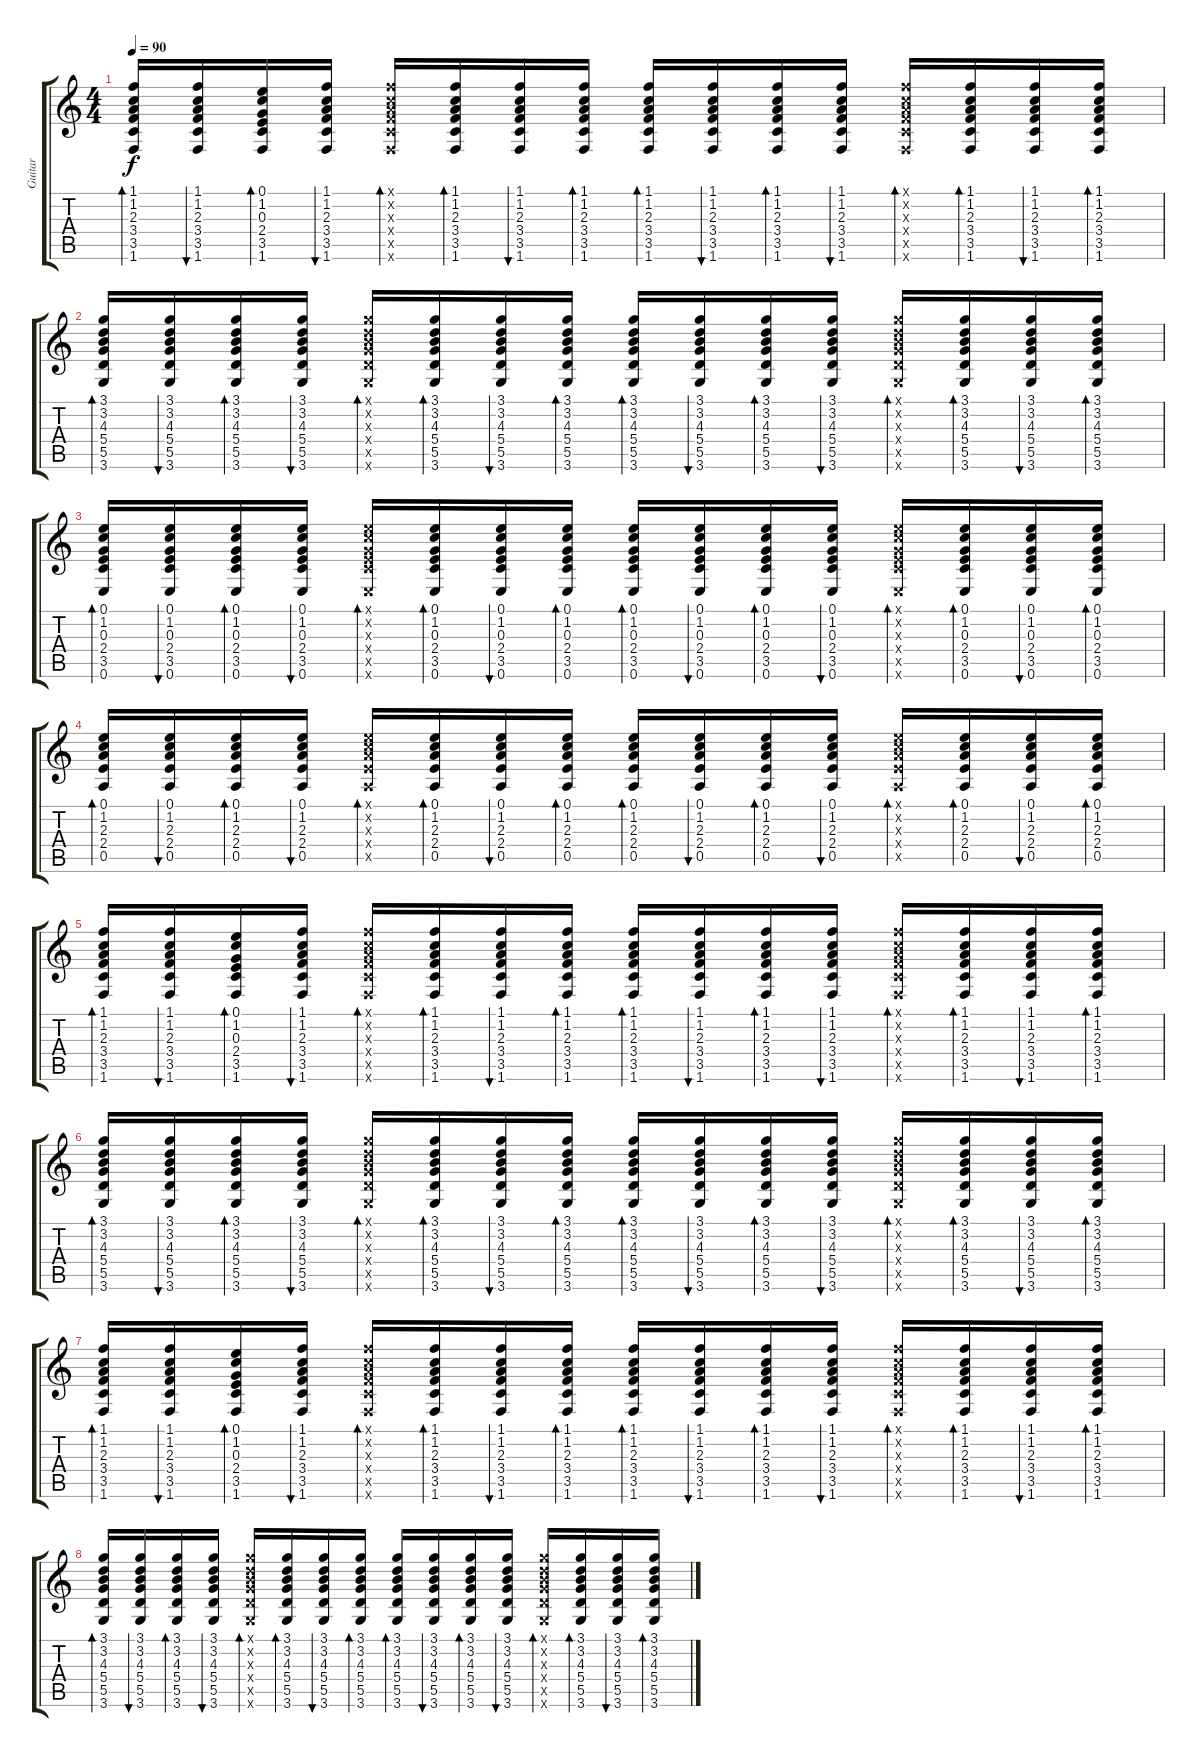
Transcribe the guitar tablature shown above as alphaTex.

\track ("Guitar" "Guitar") {instrument acousticguitarnylon}
\staff {score tabs}
\tuning (E4 B3 G3 D3 A2 E2) {hide}
\ts (4 4)
\tempo 90
\clef g2
\ks c
(1.1 1.2 2.3 3.4 3.5 1.6).16{bd 60 dy f} (1.1 1.2 2.3 3.4 3.5 1.6).16{bu 60} (0.1 1.2 0.3 2.4 3.5 1.6).16{bd 60} (1.1 1.2 2.3 3.4 3.5 1.6).16{bu 60} (1.1{x} 1.2{x} 2.3{x} 3.4{x} 3.5{x} 1.6{x}).16{bd 60} (1.1 1.2 2.3 3.4 3.5 1.6).16{bd 60} (1.1 1.2 2.3 3.4 3.5 1.6).16{bu 60} (1.1 1.2 2.3 3.4 3.5 1.6).16{bd 60} (1.1 1.2 2.3 3.4 3.5 1.6).16{bd 60} (1.1 1.2 2.3 3.4 3.5 1.6).16{bu 60} (1.1 1.2 2.3 3.4 3.5 1.6).16{bd 60} (1.1 1.2 2.3 3.4 3.5 1.6).16{bu 60} (1.1{x} 1.2{x} 2.3{x} 3.4{x} 3.5{x} 1.6{x}).16{bd 60} (1.1 1.2 2.3 3.4 3.5 1.6).16{bd 60} (1.1 1.2 2.3 3.4 3.5 1.6).16{bu 60} (1.1 1.2 2.3 3.4 3.5 1.6).16{bd 60} |
(3.1 3.2 4.3 5.4 5.5 3.6).16{bd 60} (3.1 3.2 4.3 5.4 5.5 3.6).16{bu 60} (3.1 3.2 4.3 5.4 5.5 3.6).16{bd 60} (3.1 3.2 4.3 5.4 5.5 3.6).16{bu 60} (3.1{x} 3.2{x} 4.3{x} 5.4{x} 5.5{x} 3.6{x}).16{bd 60} (3.1 3.2 4.3 5.4 5.5 3.6).16{bd 60} (3.1 3.2 4.3 5.4 5.5 3.6).16{bu 60} (3.1 3.2 4.3 5.4 5.5 3.6).16{bd 60} (3.1 3.2 4.3 5.4 5.5 3.6).16{bd 60} (3.1 3.2 4.3 5.4 5.5 3.6).16{bu 60} (3.1 3.2 4.3 5.4 5.5 3.6).16{bd 60} (3.1 3.2 4.3 5.4 5.5 3.6).16{bu 60} (3.1{x} 3.2{x} 4.3{x} 5.4{x} 5.5{x} 3.6{x}).16{bd 60} (3.1 3.2 4.3 5.4 5.5 3.6).16{bd 60} (3.1 3.2 4.3 5.4 5.5 3.6).16{bu 60} (3.1 3.2 4.3 5.4 5.5 3.6).16{bd 60} |
(0.1 1.2 0.3 2.4 3.5 0.6).16{bd 60} (0.1 1.2 0.3 2.4 3.5 0.6).16{bu 60} (0.1 1.2 0.3 2.4 3.5 0.6).16{bd 60} (0.1 1.2 0.3 2.4 3.5 0.6).16{bu 60} (0.1{x} 1.2{x} 0.3{x} 2.4{x} 3.5{x} 0.6{x}).16{bd 60} (0.1 1.2 0.3 2.4 3.5 0.6).16{bd 60} (0.1 1.2 0.3 2.4 3.5 0.6).16{bu 60} (0.1 1.2 0.3 2.4 3.5 0.6).16{bd 60} (0.1 1.2 0.3 2.4 3.5 0.6).16{bd 60} (0.1 1.2 0.3 2.4 3.5 0.6).16{bu 60} (0.1 1.2 0.3 2.4 3.5 0.6).16{bd 60} (0.1 1.2 0.3 2.4 3.5 0.6).16{bu 60} (0.1{x} 1.2{x} 0.3{x} 2.4{x} 3.5{x} 0.6{x}).16{bd 60} (0.1 1.2 0.3 2.4 3.5 0.6).16{bd 60} (0.1 1.2 0.3 2.4 3.5 0.6).16{bu 60} (0.1 1.2 0.3 2.4 3.5 0.6).16{bd 60} |
(0.1 1.2 2.3 2.4 0.5).16{bd 60} (0.1 1.2 2.3 2.4 0.5).16{bu 60} (0.1 1.2 2.3 2.4 0.5).16{bd 60} (0.1 1.2 2.3 2.4 0.5).16{bu 60} (0.1{x} 1.2{x} 2.3{x} 2.4{x} 0.5{x}).16{bd 60} (0.1 1.2 2.3 2.4 0.5).16{bd 60} (0.1 1.2 2.3 2.4 0.5).16{bu 60} (0.1 1.2 2.3 2.4 0.5).16{bd 60} (0.1 1.2 2.3 2.4 0.5).16{bd 60} (0.1 1.2 2.3 2.4 0.5).16{bu 60} (0.1 1.2 2.3 2.4 0.5).16{bd 60} (0.1 1.2 2.3 2.4 0.5).16{bu 60} (0.1{x} 1.2{x} 2.3{x} 2.4{x} 0.5{x}).16{bd 60} (0.1 1.2 2.3 2.4 0.5).16{bd 60} (0.1 1.2 2.3 2.4 0.5).16{bu 60} (0.1 1.2 2.3 2.4 0.5).16{bd 60} |
(1.1 1.2 2.3 3.4 3.5 1.6).16{bd 60} (1.1 1.2 2.3 3.4 3.5 1.6).16{bu 60} (0.1 1.2 0.3 2.4 3.5 1.6).16{bd 60} (1.1 1.2 2.3 3.4 3.5 1.6).16{bu 60} (1.1{x} 1.2{x} 2.3{x} 3.4{x} 3.5{x} 1.6{x}).16{bd 60} (1.1 1.2 2.3 3.4 3.5 1.6).16{bd 60} (1.1 1.2 2.3 3.4 3.5 1.6).16{bu 60} (1.1 1.2 2.3 3.4 3.5 1.6).16{bd 60} (1.1 1.2 2.3 3.4 3.5 1.6).16{bd 60} (1.1 1.2 2.3 3.4 3.5 1.6).16{bu 60} (1.1 1.2 2.3 3.4 3.5 1.6).16{bd 60} (1.1 1.2 2.3 3.4 3.5 1.6).16{bu 60} (1.1{x} 1.2{x} 2.3{x} 3.4{x} 3.5{x} 1.6{x}).16{bd 60} (1.1 1.2 2.3 3.4 3.5 1.6).16{bd 60} (1.1 1.2 2.3 3.4 3.5 1.6).16{bu 60} (1.1 1.2 2.3 3.4 3.5 1.6).16{bd 60} |
(3.1 3.2 4.3 5.4 5.5 3.6).16{bd 60} (3.1 3.2 4.3 5.4 5.5 3.6).16{bu 60} (3.1 3.2 4.3 5.4 5.5 3.6).16{bd 60} (3.1 3.2 4.3 5.4 5.5 3.6).16{bu 60} (3.1{x} 3.2{x} 4.3{x} 5.4{x} 5.5{x} 3.6{x}).16{bd 60} (3.1 3.2 4.3 5.4 5.5 3.6).16{bd 60} (3.1 3.2 4.3 5.4 5.5 3.6).16{bu 60} (3.1 3.2 4.3 5.4 5.5 3.6).16{bd 60} (3.1 3.2 4.3 5.4 5.5 3.6).16{bd 60} (3.1 3.2 4.3 5.4 5.5 3.6).16{bu 60} (3.1 3.2 4.3 5.4 5.5 3.6).16{bd 60} (3.1 3.2 4.3 5.4 5.5 3.6).16{bu 60} (3.1{x} 3.2{x} 4.3{x} 5.4{x} 5.5{x} 3.6{x}).16{bd 60} (3.1 3.2 4.3 5.4 5.5 3.6).16{bd 60} (3.1 3.2 4.3 5.4 5.5 3.6).16{bu 60} (3.1 3.2 4.3 5.4 5.5 3.6).16{bd 60} |
(1.1 1.2 2.3 3.4 3.5 1.6).16{bd 60} (1.1 1.2 2.3 3.4 3.5 1.6).16{bu 60} (0.1 1.2 0.3 2.4 3.5 1.6).16{bd 60} (1.1 1.2 2.3 3.4 3.5 1.6).16{bu 60} (1.1{x} 1.2{x} 2.3{x} 3.4{x} 3.5{x} 1.6{x}).16{bd 60} (1.1 1.2 2.3 3.4 3.5 1.6).16{bd 60} (1.1 1.2 2.3 3.4 3.5 1.6).16{bu 60} (1.1 1.2 2.3 3.4 3.5 1.6).16{bd 60} (1.1 1.2 2.3 3.4 3.5 1.6).16{bd 60} (1.1 1.2 2.3 3.4 3.5 1.6).16{bu 60} (1.1 1.2 2.3 3.4 3.5 1.6).16{bd 60} (1.1 1.2 2.3 3.4 3.5 1.6).16{bu 60} (1.1{x} 1.2{x} 2.3{x} 3.4{x} 3.5{x} 1.6{x}).16{bd 60} (1.1 1.2 2.3 3.4 3.5 1.6).16{bd 60} (1.1 1.2 2.3 3.4 3.5 1.6).16{bu 60} (1.1 1.2 2.3 3.4 3.5 1.6).16{bd 60} |
(3.1 3.2 4.3 5.4 5.5 3.6).16{bd 60} (3.1 3.2 4.3 5.4 5.5 3.6).16{bu 60} (3.1 3.2 4.3 5.4 5.5 3.6).16{bd 60} (3.1 3.2 4.3 5.4 5.5 3.6).16{bu 60} (3.1{x} 3.2{x} 4.3{x} 5.4{x} 5.5{x} 3.6{x}).16{bd 60} (3.1 3.2 4.3 5.4 5.5 3.6).16{bd 60} (3.1 3.2 4.3 5.4 5.5 3.6).16{bu 60} (3.1 3.2 4.3 5.4 5.5 3.6).16{bd 60} (3.1 3.2 4.3 5.4 5.5 3.6).16{bd 60} (3.1 3.2 4.3 5.4 5.5 3.6).16{bu 60} (3.1 3.2 4.3 5.4 5.5 3.6).16{bd 60} (3.1 3.2 4.3 5.4 5.5 3.6).16{bu 60} (3.1{x} 3.2{x} 4.3{x} 5.4{x} 5.5{x} 3.6{x}).16{bd 60} (3.1 3.2 4.3 5.4 5.5 3.6).16{bd 60} (3.1 3.2 4.3 5.4 5.5 3.6).16{bu 60} (3.1 3.2 4.3 5.4 5.5 3.6).16{bd 60}
